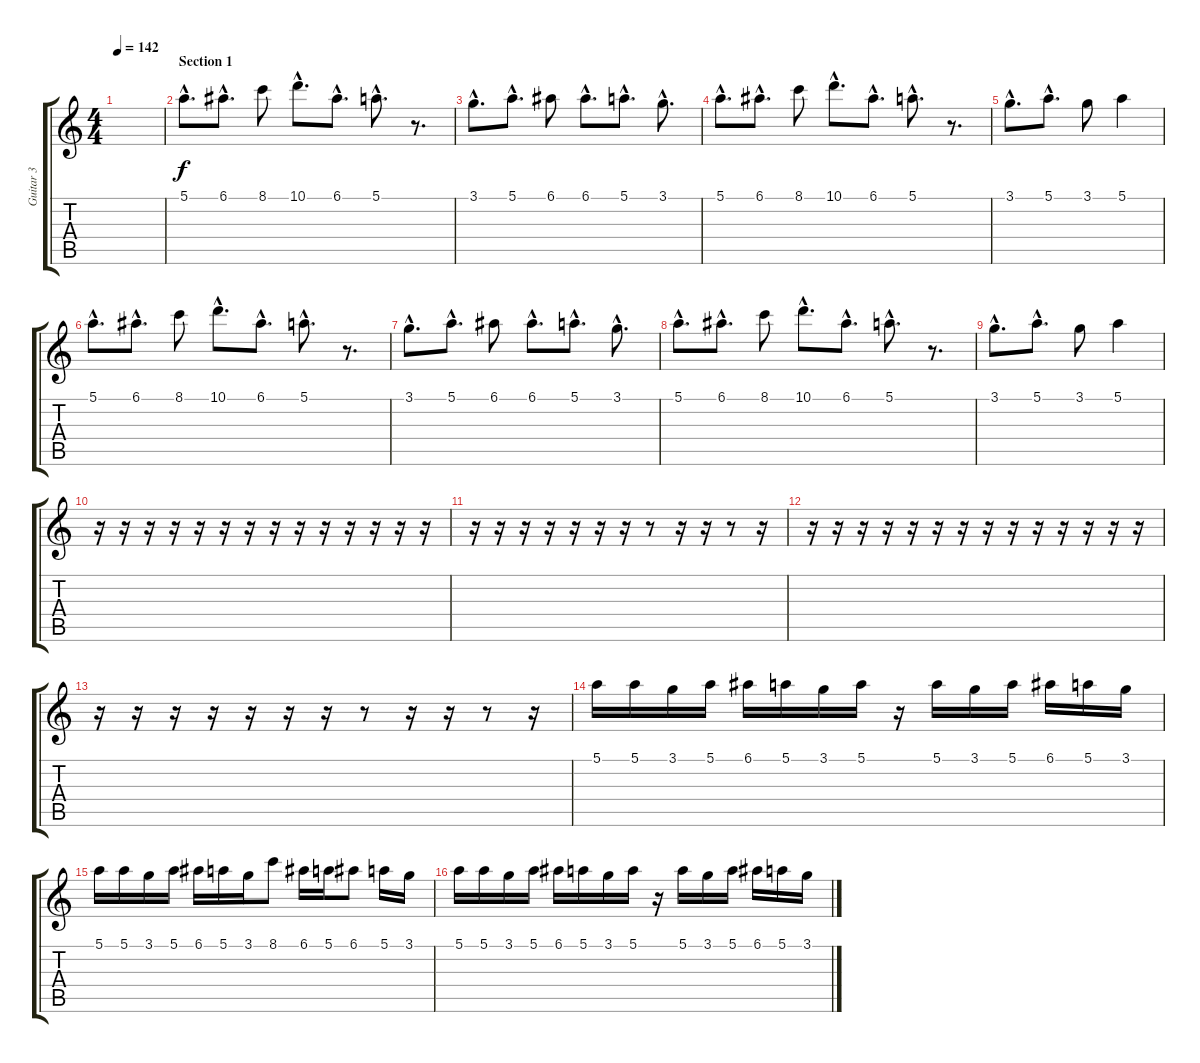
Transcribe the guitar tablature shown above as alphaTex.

\track ("Guitar 3" "Guitar 3") {instrument distortionguitar}
\staff {score tabs}
\tuning (E4 B3 G3 D3 A2 E2) {hide}
\ts (4 4)
\tempo 142
\clef g2
\ks c
|
\section ("" "Section 1")
5.1{hac}.8{d} 6.1{hac}.8{d} 8.1.8 10.1{hac}.8{d} 6.1{hac}.8{d} 5.1{hac}.8{d} r.8{d} |
3.1{hac}.8{d} 5.1{hac}.8{d} 6.1.8 6.1{hac}.8{d} 5.1{hac}.8{d} 3.1{hac}.8{d} |
5.1{hac}.8{d} 6.1{hac}.8{d} 8.1.8 10.1{hac}.8{d} 6.1{hac}.8{d} 5.1{hac}.8{d} r.8{d} |
3.1{hac}.8{d} 5.1{hac}.8{d} 3.1.8 5.1.4 |
5.1{hac}.8{d} 6.1{hac}.8{d} 8.1.8 10.1{hac}.8{d} 6.1{hac}.8{d} 5.1{hac}.8{d} r.8{d} |
3.1{hac}.8{d} 5.1{hac}.8{d} 6.1.8 6.1{hac}.8{d} 5.1{hac}.8{d} 3.1{hac}.8{d} |
5.1{hac}.8{d} 6.1{hac}.8{d} 8.1.8 10.1{hac}.8{d} 6.1{hac}.8{d} 5.1{hac}.8{d} r.8{d} |
3.1{hac}.8{d} 5.1{hac}.8{d} 3.1.8 5.1.4 |
r.16 r.16 r.16 r.16 r.16 r.16 r.16 r.16 r.16 r.16 r.16 r.16 r.16 r.16 |
r.16 r.16 r.16 r.16 r.16 r.16 r.16 r.8 r.16 r.16 r.8 r.16 |
r.16 r.16 r.16 r.16 r.16 r.16 r.16 r.16 r.16 r.16 r.16 r.16 r.16 r.16 |
r.16 r.16 r.16 r.16 r.16 r.16 r.16 r.8 r.16 r.16 r.8 r.16 |
5.1.16 5.1.16 3.1.16 5.1.16 6.1.16 5.1.16 3.1.16 5.1.16 r.16 5.1.16 3.1.16 5.1.16 6.1.16 5.1.16 3.1.16 |
5.1.16 5.1.16 3.1.16 5.1.16 6.1.16 5.1.16 3.1.16 8.1.8 6.1.16 5.1.16 6.1.8 5.1.16 3.1.16 |
5.1.16 5.1.16 3.1.16 5.1.16 6.1.16 5.1.16 3.1.16 5.1.16 r.16 5.1.16 3.1.16 5.1.16 6.1.16 5.1.16 3.1.16
